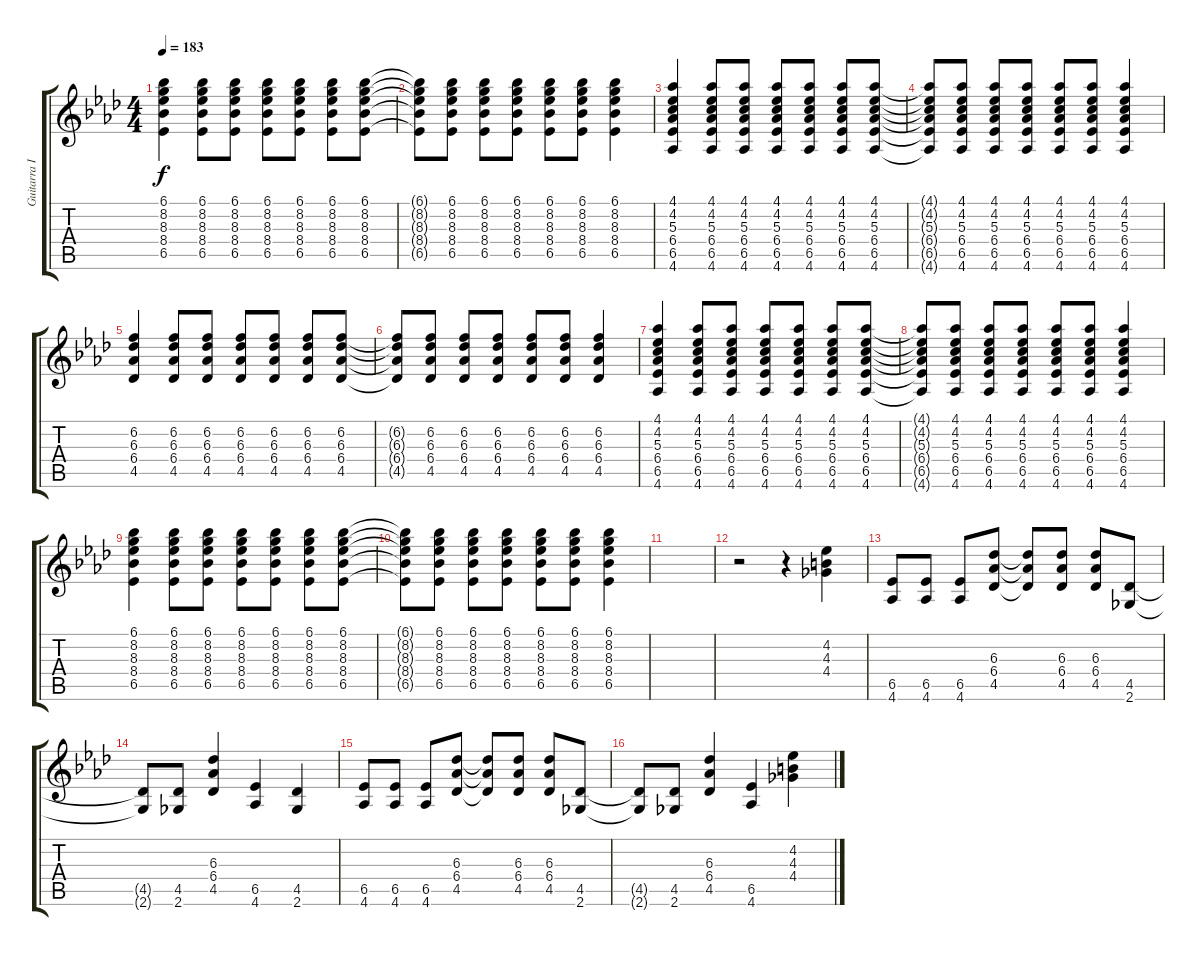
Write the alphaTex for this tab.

\track ("Guitarra II" "Guitarra I") {instrument distortionguitar}
\staff {score tabs}
\tuning (E4 B3 G3 D3 A2 E2) {hide}
\ts (4 4)
\tempo 183
\clef g2
\ks ab
(6.1 8.2 8.3 8.4 6.5).4{dy f} (6.1 8.2 8.3 8.4 6.5).8 (6.1 8.2 8.3 8.4 6.5).8 (6.1 8.2 8.3 8.4 6.5).8 (6.1 8.2 8.3 8.4 6.5).8 (6.1 8.2 8.3 8.4 6.5).8 (6.1 8.2 8.3 8.4 6.5).8 |
(6.1{t} 8.2{t} 8.3{t} 8.4{t} 6.5{t}).8 (6.1 8.2 8.3 8.4 6.5).8 (6.1 8.2 8.3 8.4 6.5).8 (6.1 8.2 8.3 8.4 6.5).8 (6.1 8.2 8.3 8.4 6.5).8 (6.1 8.2 8.3 8.4 6.5).8 (6.1 8.2 8.3 8.4 6.5).4 |
(4.1 4.2 5.3 6.4 6.5 4.6).4 (4.1 4.2 5.3 6.4 6.5 4.6).8 (4.1 4.2 5.3 6.4 6.5 4.6).8 (4.1 4.2 5.3 6.4 6.5 4.6).8 (4.1 4.2 5.3 6.4 6.5 4.6).8 (4.1 4.2 5.3 6.4 6.5 4.6).8 (4.1 4.2 5.3 6.4 6.5 4.6).8 |
(4.1{t} 4.2{t} 5.3{t} 6.4{t} 6.5{t} 4.6{t}).8 (4.1 4.2 5.3 6.4 6.5 4.6).8 (4.1 4.2 5.3 6.4 6.5 4.6).8 (4.1 4.2 5.3 6.4 6.5 4.6).8 (4.1 4.2 5.3 6.4 6.5 4.6).8 (4.1 4.2 5.3 6.4 6.5 4.6).8 (4.1 4.2 5.3 6.4 6.5 4.6).4 |
(6.2 6.3 6.4 4.5).4 (6.2 6.3 6.4 4.5).8 (6.2 6.3 6.4 4.5).8 (6.2 6.3 6.4 4.5).8 (6.2 6.3 6.4 4.5).8 (6.2 6.3 6.4 4.5).8 (6.2 6.3 6.4 4.5).8 |
(6.2{t} 6.3{t} 6.4{t} 4.5{t}).8 (6.2 6.3 6.4 4.5).8 (6.2 6.3 6.4 4.5).8 (6.2 6.3 6.4 4.5).8 (6.2 6.3 6.4 4.5).8 (6.2 6.3 6.4 4.5).8 (6.2 6.3 6.4 4.5).4 |
(4.1 4.2 5.3 6.4 6.5 4.6).4 (4.1 4.2 5.3 6.4 6.5 4.6).8 (4.1 4.2 5.3 6.4 6.5 4.6).8 (4.1 4.2 5.3 6.4 6.5 4.6).8 (4.1 4.2 5.3 6.4 6.5 4.6).8 (4.1 4.2 5.3 6.4 6.5 4.6).8 (4.1 4.2 5.3 6.4 6.5 4.6).8 |
(4.1{t} 4.2{t} 5.3{t} 6.4{t} 6.5{t} 4.6{t}).8 (4.1 4.2 5.3 6.4 6.5 4.6).8 (4.1 4.2 5.3 6.4 6.5 4.6).8 (4.1 4.2 5.3 6.4 6.5 4.6).8 (4.1 4.2 5.3 6.4 6.5 4.6).8 (4.1 4.2 5.3 6.4 6.5 4.6).8 (4.1 4.2 5.3 6.4 6.5 4.6).4 |
(6.1 8.2 8.3 8.4 6.5).4 (6.1 8.2 8.3 8.4 6.5).8 (6.1 8.2 8.3 8.4 6.5).8 (6.1 8.2 8.3 8.4 6.5).8 (6.1 8.2 8.3 8.4 6.5).8 (6.1 8.2 8.3 8.4 6.5).8 (6.1 8.2 8.3 8.4 6.5).8 |
(6.1{t} 8.2{t} 8.3{t} 8.4{t} 6.5{t}).8 (6.1 8.2 8.3 8.4 6.5).8 (6.1 8.2 8.3 8.4 6.5).8 (6.1 8.2 8.3 8.4 6.5).8 (6.1 8.2 8.3 8.4 6.5).8 (6.1 8.2 8.3 8.4 6.5).8 (6.1 8.2 8.3 8.4 6.5).4 |
|
r.2 r.4 (4.2 4.3 4.4).4{volume 16} |
(6.5 4.6).8 (6.5 4.6).8 (6.5 4.6).8 (6.3 6.4 4.5).8 (6.3{t} 6.4{t} 4.5{t}).8 (6.3 6.4 4.5).8 (6.3 6.4 4.5).8 (4.5 2.6).8 |
(4.5{t} 2.6{t}).8 (4.5 2.6).8 (6.3 6.4 4.5).4 (6.5 4.6).4 (4.5 2.6).4 |
(6.5 4.6).8 (6.5 4.6).8 (6.5 4.6).8 (6.3 6.4 4.5).8 (6.3{t} 6.4{t} 4.5{t}).8 (6.3 6.4 4.5).8 (6.3 6.4 4.5).8 (4.5 2.6).8 |
(4.5{t} 2.6{t}).8 (4.5 2.6).8 (6.3 6.4 4.5).4 (6.5 4.6).4 (4.2 4.3 4.4).4
